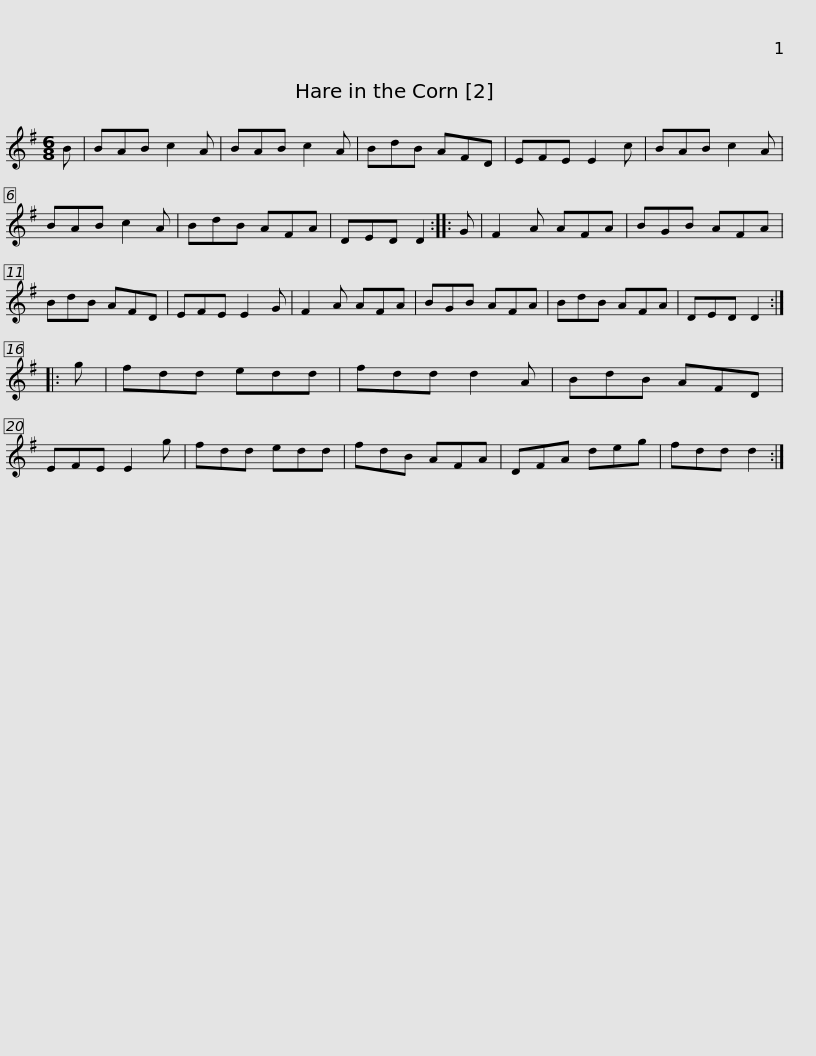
X:1
L:1/8
M:6/8
I:linebreak $
K:G
V:1 treble
V:1
 B | BAB c2 A | BAB c2 A | BdB AFD | EFE E2 c | %5
 BAB c2 A | BAB c2 A | BdB AFA |$ DED D2 :: G | %10
 F2 A AFA | BGB AFA | BdB AFD | EFE E2 G | F2 A AFA | %15
 BGB AFA |$ BdB AFA | DED D2 :: g | fdd edd | %20
 fdd d2 A | BdB AFD | EFE E2 g | fdd edd |$ fdB AFA | %25
 DFA deg | fdd d2 :| %27
